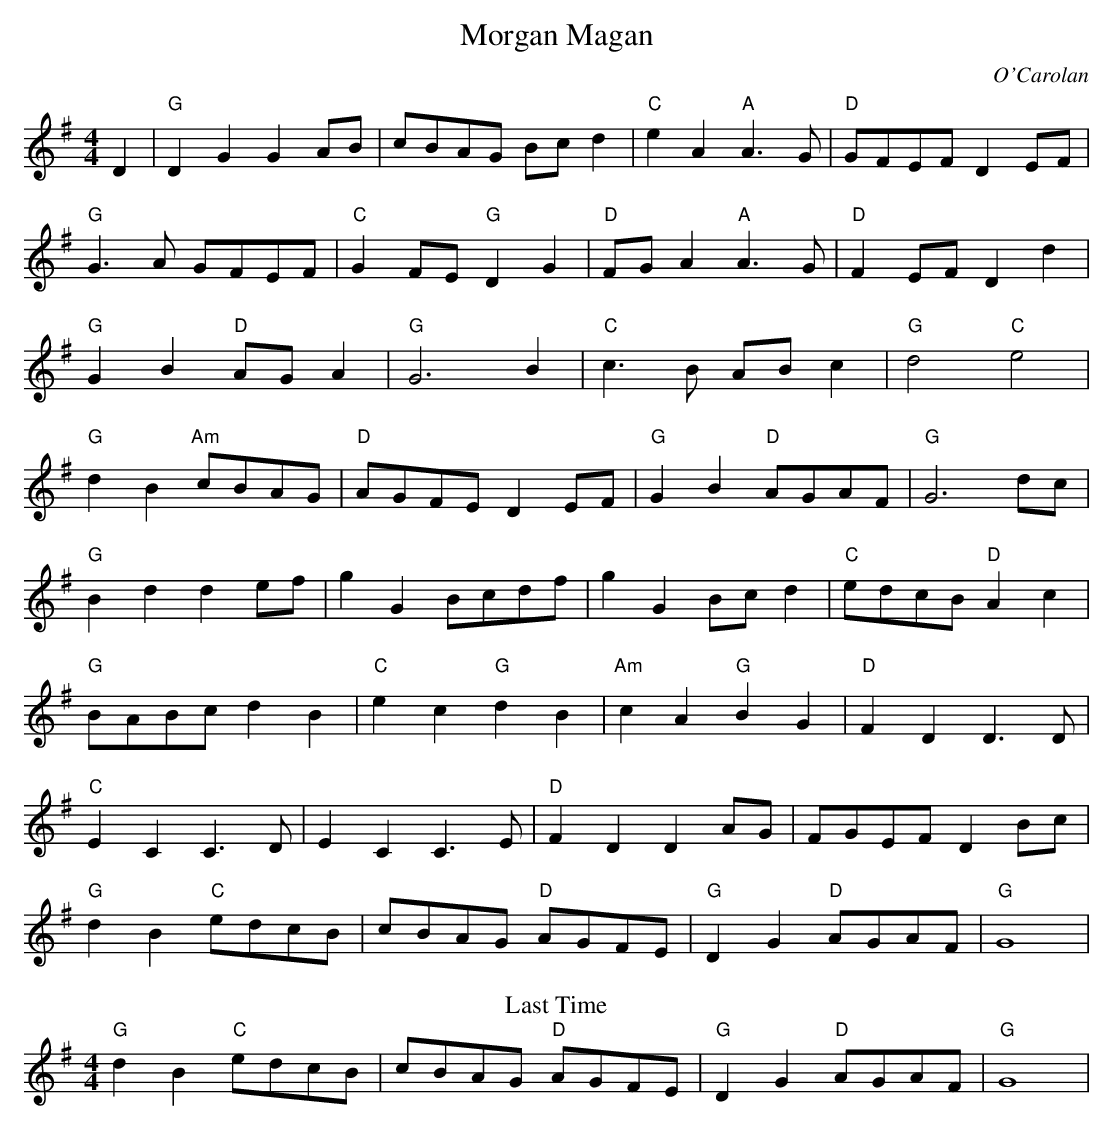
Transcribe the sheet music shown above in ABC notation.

X:1
T:Morgan Magan
M:4/4
L:1/8
C:O'Carolan
K:G
D2|"G"D2G2 G2AB|cBAG Bcd2|"C"e2A2 "A"A3G|"D"GFEF D2EF|
"G"G3A GFEF|"C"G2FE "G"D2G2|"D"FGA2 "A"A3G|"D"F2EF D2d2|
"G"G2B2 "D"AGA2|"G"G6B2|"C"c3B ABc2|"G"d4 "C"e4|
"G"d2B2 "Am"cBAG|"D"AGFE D2EF|"G"G2B2 "D"AGAF|"G"G6dc|
"G"B2d2 d2ef|g2G2 Bcdf|g2G2 Bcd2|"C"edcB "D"A2c2|
"G"BABc d2B2|"C"e2c2 "G"d2B2|"Am"c2A2 "G"B2G2|"D"F2D2 D3D|
"C"E2C2 C3D|E2C2 C3E|"D"F2D2 D2AG|FGEF D2Bc|
"G"d2B2 "C"edcB|cBAG "D"AGFE|"G"D2G2 "D"AGAF|"G"G8|
T:Last Time
"G"d2B2 "C"edcB|cBAG "D"AGFE|"G"D2G2 "D"AGAF|"G"G8|
